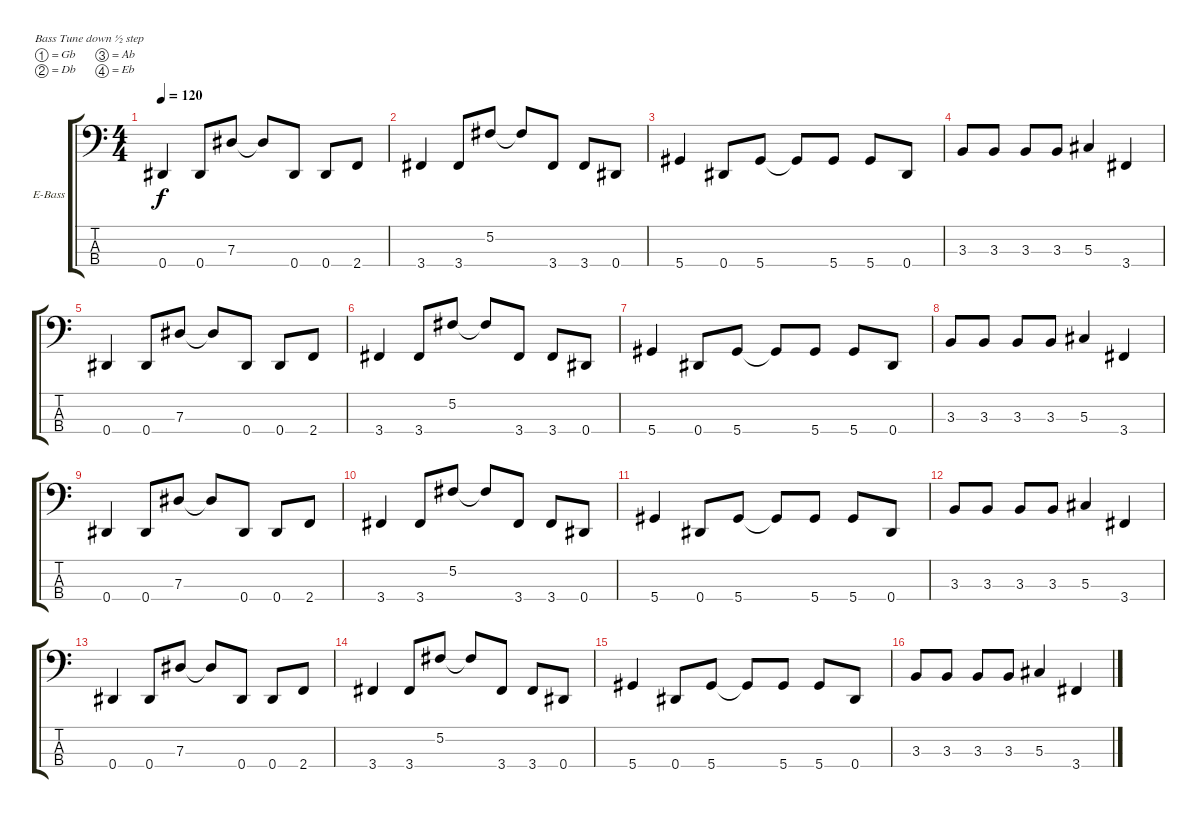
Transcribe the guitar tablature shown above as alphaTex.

\bracketExtendMode groupsimilarinstruments
\firstSystemTrackNameOrientation horizontal
\otherSystemsTrackNameOrientation horizontal
\track ("Bass" "E-Bass") {instrument electricbassfinger}
\staff {score tabs}
\tuning (Gb2 Db2 Ab1 Eb1)
\ts (4 4)
\tempo 120
\clef f4
\ks c
0.4.4{dy f} 0.4.8 7.3.8 7.3{t}.8 0.4.8 0.4.8 2.4.8 |
3.4.4 3.4.8 5.2.8 5.2{t}.8 3.4.8 3.4.8 0.4.8 |
5.4.4 0.4.8 5.4.8 5.4{t}.8 5.4.8 5.4.8 0.4.8 |
3.3.8 3.3.8 3.3.8 3.3.8 5.3.4 3.4.4 |
0.4.4 0.4.8 7.3.8 7.3{t}.8 0.4.8 0.4.8 2.4.8 |
3.4.4 3.4.8 5.2.8 5.2{t}.8 3.4.8 3.4.8 0.4.8 |
5.4.4 0.4.8 5.4.8 5.4{t}.8 5.4.8 5.4.8 0.4.8 |
3.3.8 3.3.8 3.3.8 3.3.8 5.3.4 3.4.4 |
0.4.4 0.4.8 7.3.8 7.3{t}.8 0.4.8 0.4.8 2.4.8 |
3.4.4 3.4.8 5.2.8 5.2{t}.8 3.4.8 3.4.8 0.4.8 |
5.4.4 0.4.8 5.4.8 5.4{t}.8 5.4.8 5.4.8 0.4.8 |
3.3.8 3.3.8 3.3.8 3.3.8 5.3.4 3.4.4 |
0.4.4 0.4.8 7.3.8 7.3{t}.8 0.4.8 0.4.8 2.4.8 |
3.4.4 3.4.8 5.2.8 5.2{t}.8 3.4.8 3.4.8 0.4.8 |
5.4.4 0.4.8 5.4.8 5.4{t}.8 5.4.8 5.4.8 0.4.8 |
3.3.8 3.3.8 3.3.8 3.3.8 5.3.4 3.4.4
